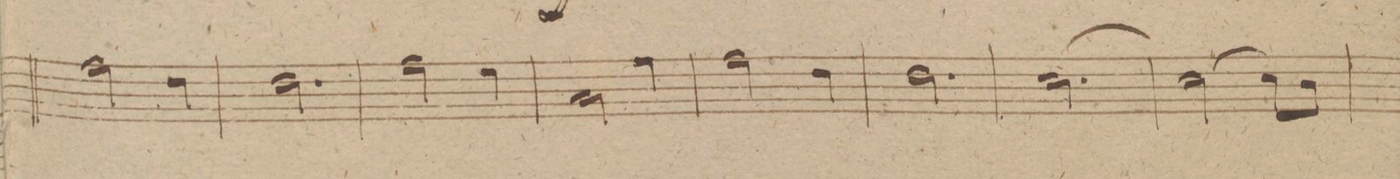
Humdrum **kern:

**kern	**dynam
*I"Trombone Tenore	*
*clefC4	*
*k[f#c#g#d#]	*
*M3/4	*
2e	.
4c#	.
=127	=127
2.c#	.
=128	=128
2e	.
4d#	.
=129	=129
2G#\	.
4e	.
=130	=130
2e	.
4c#	.
=131	=131
2.c#	.
=132	=132
2.ryy	.
=133	=133
[2.B	.
=134	=134
2B_	.
8BL]	.
8AJ	.
=135	=135
*-	*-
